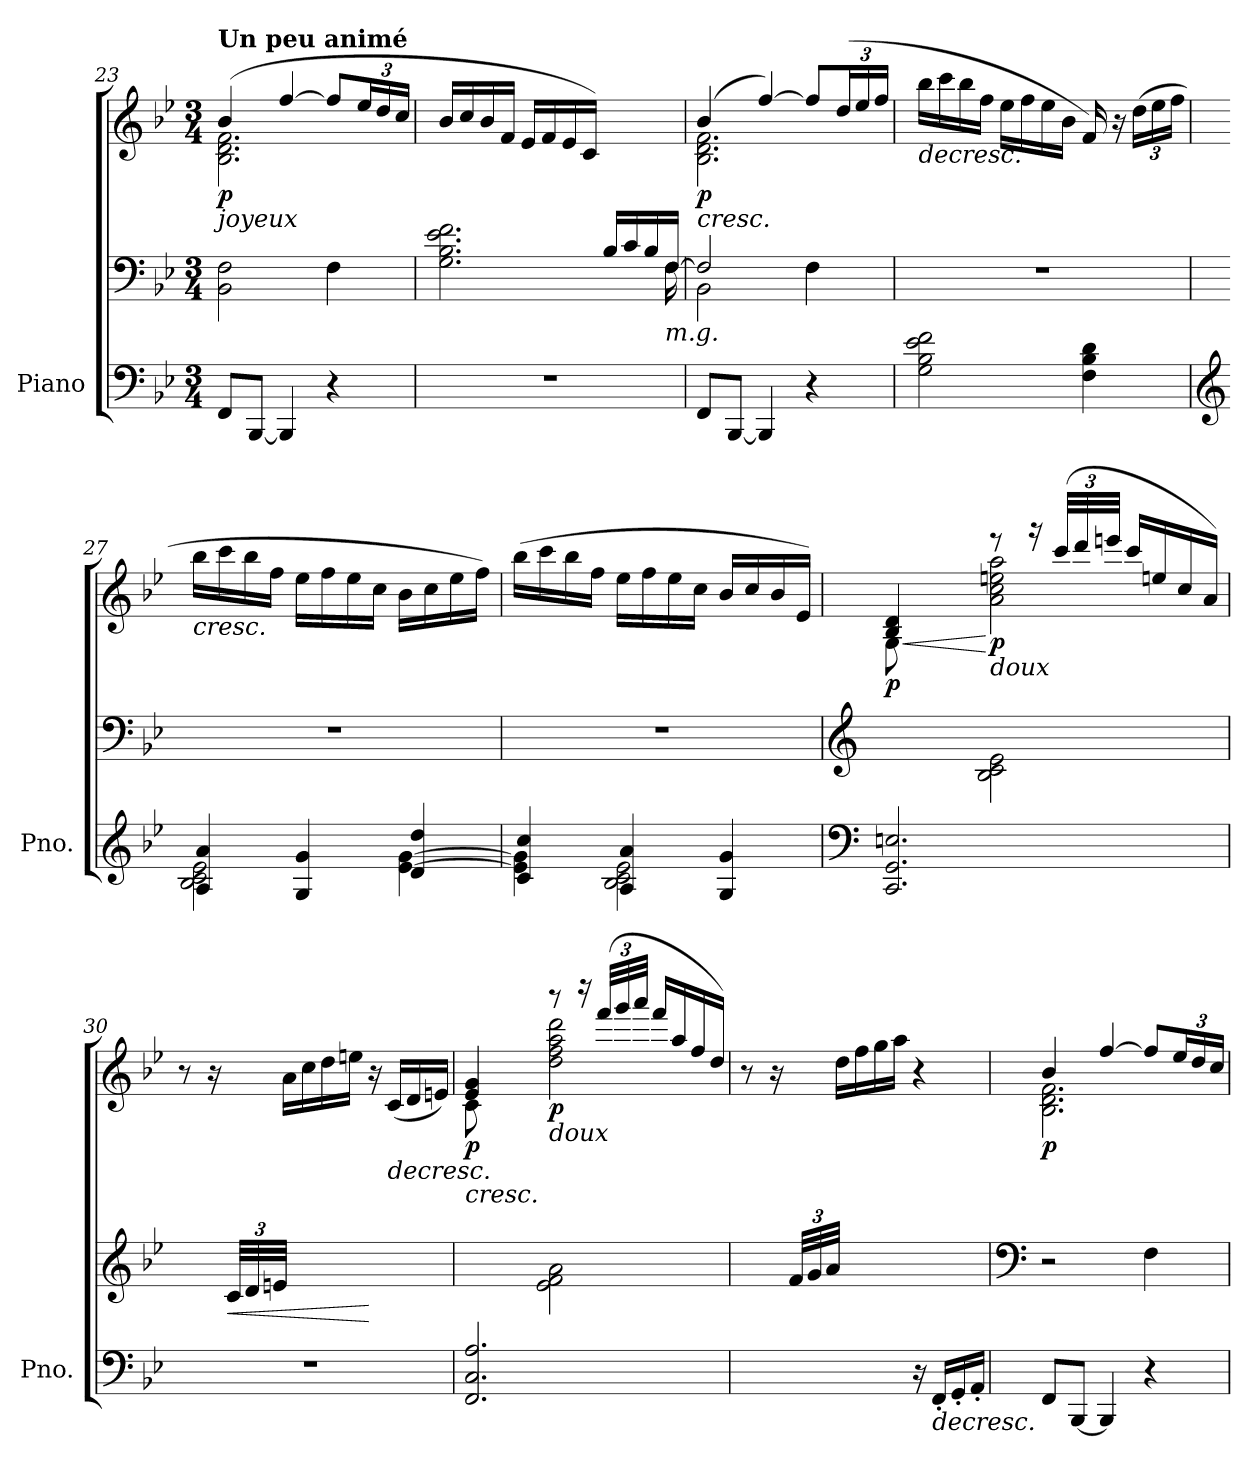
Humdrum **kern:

**kern	**kern	**kern	**dynam
*part1	*part1	*part1	*part1
*staff3	*staff2	*staff1	*staff1/2/3
*I"Piano	*	*	*
*I'Pno.	*	*	*
!!LO:LB:g=z
*clefF4	*clefF4	*clefG2	*
*k[b-e-]	*k[b-e-]	*k[b-e-]	*
*M3/4	*M3/4	*M3/4	*
=23	=23	=23	=23
*	*	*^	*
!	!	!LO:TX:b:i:t=joyeux	!	!
!	!	!LO:TX:a:B:t=Un peu animé	!	!
!	!	!	!	!LO:DY:b
8FF/L	2BB-\ 2F\	(>4b-/	2.B-\ 2.d\ 2.f\	p
[8BBB-/J	.	.	.	.
4BBB-/]	.	[4ff/	.	.
4r	4F\	8ff/L]	.	.
*	*	*Xbrackettup	*	*
.	.	24ee-/L	.	.
.	.	24dd/	.	.
.	.	24cc/JJ	.	.
*	*	*v	*v	*
=24	=24	=24	=24
*	*^	*	*
*	*	*^	*	*
2.r	2.G\ 2.B-\ 2.e-\ 2.f\	8.ryy	2ryy	16b-/LL	.
.	.	.	.	16cc/	.
.	.	.	.	16b-/	.
.	.	16ryy@	.	16f/JJ	.
.	.	16ryy@	.	16e-/LL	.
.	.	16ryy@	.	16f/	.
.	.	16ryy@	.	16e-/	.
.	.	16ryy@	.	16c/JJ)	.
.	.	16ryy@	16B-/LL	4ryy	.
.	.	16ryy@	16c/	.	.
.	.	16ryy@	16B-/	.	.
!	!	!LO:TX:b:i:t=m.g.	!	!	!
.	.	16F\	[16F/JJ	.	.
=25	=25	=25	=25	=25	=25
!	!	!	!	!	!LO:HP:b
*	*	*	*	*^	*
!	!	!	!	!	!	!LO:DY:n=1:b
8FF/L	2.ryy	2BB-\	2F/]	(>4b-/	2.B-\ 2.d\ 2.f\	< p
[8BBB-/J	.	.	.	.	.	.
4BBB-/]	.	.	.	[4ff/)	.	.
4r	.	4F\	4ryy	8ff/L]	.	.
.	.	.	.	(>24dd/L	.	.
.	.	.	.	24ee-/	.	.
.	.	.	.	24ff/JJ	.	.
*	*v	*v	*v	*	*	*
*	*	*v	*v	*
!!LO:LB:g=z
=26	=26	=26	=26
!	!	!	!LO:HP:b
2G\ 2B-\ 2e-\ 2f\	2.r	16bb-\LL	>
.	.	16ccc\	.
.	.	16bb-\	.
.	.	16ff\JJ	.
.	.	16ee-\LL	.
.	.	16ff\	.
.	.	16ee-\	.
.	.	16b-\JJ	.
4F\ 4B-\ 4d\	.	16f/)	.
.	.	16r	[
.	.	(>24dd\LL	.
.	.	24ee-\	.
.	.	24ff\JJ	.
=27	=27	=27	=27
*clefG2	*	*	*
*^	*	*	*
!	!	!	!	!LO:HP:b
2B-\ 2c\ 2e-\	4A/ 4a/	2.r	16bb-\LL	<
.	.	.	16ccc\	.
.	.	.	16bb-\	.
.	.	.	16ff\JJ	.
.	4G/ 4g/	.	16ee-\LL	.
.	.	.	16ff\	.
.	.	.	16ee-\	.
.	.	.	16cc\JJ	.
[4e-\ [4g\	4d/ 4dd/	.	16b-\LL	.
.	.	.	16cc\	.
.	.	.	16ee-\	.
.	.	.	16ff\JJ)	.
=28	=28	=28	=28	=28
4e-\] 4g\]	4c/ 4cc/	2.r	(>16bb-\LL	.
.	.	.	16ccc\	.
.	.	.	16bb-\	.
.	.	.	16ff\JJ	.
2B-\ 2c\ 2e-\	4A/ 4a/	.	16ee-\LL	.
.	.	.	16ff\	.
.	.	.	16ee-\	.
.	.	.	16cc\JJ	.
.	4G/ 4g/	.	16b-/LL	.
.	.	.	16cc/	]
.	.	.	16b-/	.
.	.	.	16e-/JJ)	.
*v	*v	*	*	*
!!LO:PB:g=z
=29	=29	=29	=29
*clefF4	*clefG2	*	*
*	*^	*	*
!	!	!	!	!LO:HP:b
*	*	*	*^	*
!	!	!	!	!	!LO:DY:n=1:b
2.CC/ 2.GG/ 2.En/	8ryy	4ryy	4B-/ 4d/	8G\L	< p
.	16.en/L	.	.	8ryy	.
.	32g/JJk	.	.	.	.
!	!	!	!LO:TX:b:i:t=doux	!	!
!	!	!	!	!	!LO:DY:n=2:b
.	2ryy	2B-\ 2c\ 2e\	8reee	2a\ 2cc\ 2een\ 2aa\	[ p
.	.	.	16rggg	.	.
.	.	.	(>48ccc/LLL	.	.
.	.	.	48ddd/	.	.
.	.	.	48eeen/JJJ	.	.
.	.	.	16ccc/LL	.	.
.	.	.	16een/	.	.
.	.	.	16cc/	.	.
.	.	.	16a/JJ)	.	.
*	*	*	*v	*v	*
=30	=30	=30	=30	=30
2.r	8.ryy	2.ryy	8r	.
.	.	.	16r	.
*	*Xbrackettup	*	*	*
!	!	!	!	!LO:HP:b=2
.	(>48c/LLL	.	16ryy	<
.	48d/	.	.	.
.	48en/JJJ	.	.	.
.	2ryy	.	16a\LL	.
.	.	.	16cc\	.
.	.	.	16dd\	.
.	.	.	16een\JJ)	.
.	.	.	16r	[
!	!	!	!	!LO:HP:b
.	.	.	(<16c/LL	>
.	.	.	16d/	.
.	.	.	16en/JJ)	.
*	*v	*v	*	*
.	.	.	[
=31	=31	=31	=31
*	*^	*	*
!	!	!	!	!LO:HP:b
*	*	*	*^	*
!	!	!	!	!	!LO:DY:n=1:b
2.FF/ 2.C/ 2.A/	8ryy	4ryy	4e-/ 4g/	8c\L	< p
.	16.a/L	.	.	8ryy	.
.	32cc/JJk	.	.	.	.
!	!	!	!LO:TX:b:i:t=doux	!	!
!	!	!	!	!	!LO:DY:n=2:b
.	2ryy	2e-\ 2f\ 2a\	8rbbb	2dd\ 2ff\ 2aa\ 2ddd\	] p
.	.	.	16rdddd	.	.
.	.	.	(>48fff/LLL	.	.
.	.	.	48ggg/	.	.
.	.	.	48aaa/JJJ	.	.
.	.	.	16fff/LL	.	.
.	.	.	16aa/	.	.
.	.	.	16ff/	.	.
.	.	.	16dd/JJ)	.	.
*	*	*	*v	*v	*
!!LO:LB:g=z
=32	=32	=32	=32	=32
2ryy	8.ryy	2.ryy	8r	.
.	.	.	16r	.
.	(>48f/LLL	.	16ryy	.
.	48g/	.	.	.
.	48a/JJJ	.	.	.
.	2ryy	.	16dd\LL	.
.	.	.	16ff\	.
.	.	.	16gg\	.
.	.	.	16aa\JJ)	.
16r	.	.	4r	[
!	!	!	!	!LO:HP:b=3
16FF'/LL	.	.	.	>
16GG'/	.	.	.	.
16AA'/JJ	.	.	.	.
*	*v	*v	*	*
=33	=33	=33	=33
*	*clefF4	*	*
*	*	*^	*
!	!	!	!	!LO:DY:b
8FF/L	2r	4b-/	2.B-\ 2.d\ 2.f\	p
[8BBB-/J	.	.	.	.
4BBB-/]	.	[4ff/	.	]
4r	4F\	8ff/L]	.	.
.	.	24ee-/L	.	.
.	.	24dd/	.	.
.	.	24cc/JJ	.	.
*	*	*v	*v	*
=	=	=	=
*-	*-	*-	*-
